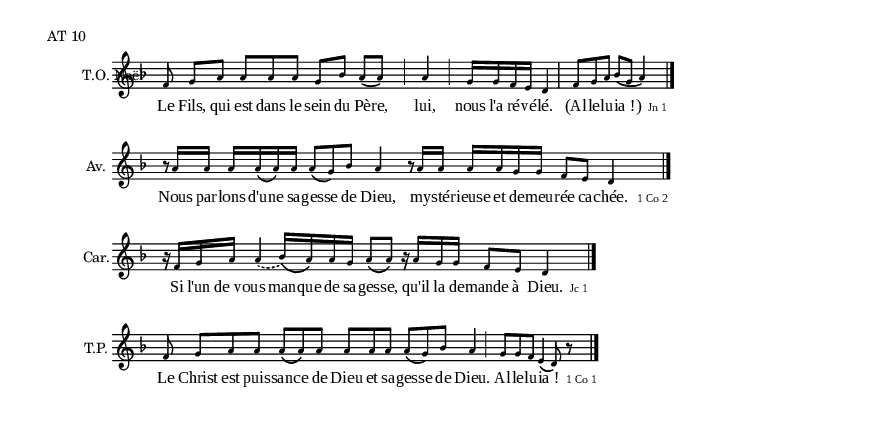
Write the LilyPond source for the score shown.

\version "2.10.0"
 \include "definitions.ly"
\markup {AT 10 }

\relative a' { 
	\new Staff {
		\cadenzaOn
		\key f \major
		\set Staff.instrumentName = \markup{ \center-align { T.O. Noël } }
		
		f8 g[ a] 
\times 2/3 { a[ a a] }
 g[ bes] a[\( a\)] \pespace\cesure \pespace a4\pespace \cesure\pespace g16[ g f e] d4
\barre \pespace\times 2/3 {f8[ g a]} bes[\( g] a4\)
		
		
		\endBar
	}

	\addlyrics {
		Le Fils, qui est dans le sein du Pè -- re, lui, nous l'a ré -- vé -- lé. "(Al" -- le -- lu -- "ia !)" _ _
 		\markup { \citation #"Jn 1" } }
	
	
}

\relative a' { 
	\new Staff {
		\cadenzaOn
		\key f \major
		\set Staff.instrumentName = \markup{ \center-align { Av. } }
		
		r8 a16[ a] a[ a\( a\) a] 
\times 2/3 { a8[\( g\) bes] }
 a4 \pespace\pespace r8 a16[ a] a[ a g g] f8[ e] d4 

		
		
		\endBar
	}

	\addlyrics {
		Nous par -- lons d'u -- ne sa -- ges -- se de Dieu, my -- sté -- rieuse et de -- meu -- rée ca -- chée.
 		\markup { \citation #" 1 Co 2 " } }
	
	
}

\relative a' { 
	\new Staff {
		\cadenzaOn
		\key f \major
		\set Staff.instrumentName = \markup{ \center-align { Car. } }
		
		r16 f[ g a]
		\slurDashed
		a4(
		
		bes16)[\( a\) a g] a8[\( a\)]
\pespace r16 a[ g g] f8[ e] d4

		
		
		\endBar
	}

	\addlyrics {
		Si l'un "de vo" -- us man -- que de sa -- ges -- se, qu'il la de -- mande à  Dieu.
 		\markup { \citation #"Jc 1" } }
	
	
}

\relative c' { 
	\new Staff {
		\cadenzaOn
		\key f \major
		\set Staff.instrumentName = \markup{ \center-align { T.P. } }
		
f8 
\times 2/3 { g[ a a] }
 
\times 2/3 { a[\( a\) a] }
 
\times 2/3 { a[ a a] }
 
\times 2/3 { a[\( g\) bes] }
 a4 
\cesureall \pespace\times 2/3 {g8[ g f]} e4\( d8\) r

		
		
		\endBar
	}

	\addlyrics {
		Le Christ est puis -- san -- ce de Dieu et sa -- ges -- se de Dieu. Al -- le -- lu -- "ia !" _ 
 		\markup { \citation #"1 Co 1" } }
	
	
}

